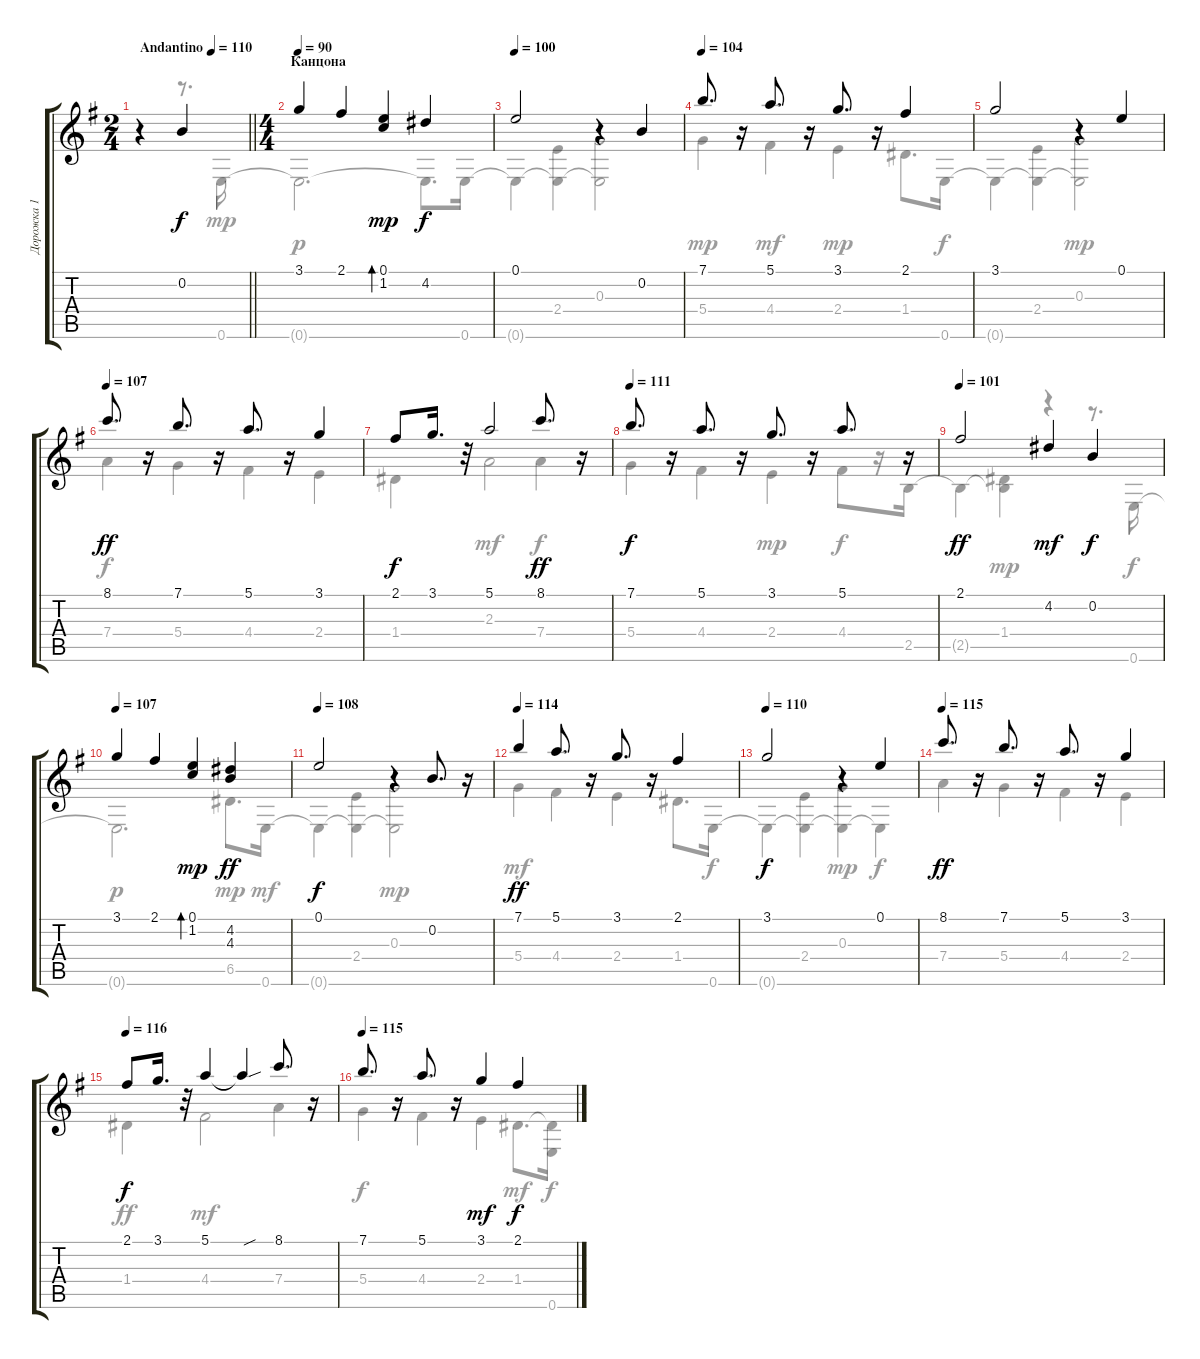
\track ("Дорожка 1" "Дорожка 1") {instrument acousticguitarnylon}
\staff {score tabs}
\tuning (E4 B3 G3 D3 A2 E2) {hide}
\voice
\ts (2 4)
\tempo (110 "Andantino")
\clef g2
\barLineRight lightlight
\ks eminor
r.4{dy f instrument acousticguitarnylon} 0.2.4 |
\ts (4 4)
\section ("" "Канцона")
\tempo 90
3.1.4 2.1.4 (0.1 1.2).4{bd 120 dy mp} 4.2.4{dy f} |
\tempo 100
0.1.2 r.4 0.2.4 |
\tempo 104
7.1.8{d} r.16 5.1.8{d} r.16 3.1.8{d} r.16 2.1.4 |
3.1.2 r.4 0.1.4 |
\tempo 107
8.1.8{d dy ff} r.16 7.1.8{d} r.16 5.1.8{d} r.16 3.1.4 |
2.1.8{dy f} 3.1.16{d} r.32 5.1.2 8.1.8{d dy ff} r.16 |
\tempo 111
7.1.8{d dy f} r.16 5.1.8{d} r.16 3.1.8{d} r.16 5.1.8{d} r.16 |
\tempo 101
2.1.2{dy ff} 4.2.4{dy mf} 0.2.4{dy f} |
\tempo 107
3.1.4 2.1.4 (0.1 1.2).4{bd 240 dy mp} (4.2 4.3).4{dy ff} |
\tempo 108
0.1.2{dy f} r.4 0.2.8{d} r.16 |
\tempo 114
7.1.4{dy ff} 5.1.8{d} r.16 3.1.8{d} r.16 2.1.4 |
\tempo 110
3.1.2{dy f} r.4 0.1.4 |
\tempo 115
8.1.8{d dy ff} r.16 7.1.8{d} r.16 5.1.8{d} r.16 3.1.4 |
\tempo 116
2.1.8{dy f} 3.1.16{d} r.32 5.1.4 5.1{sou t}.4 8.1.8{d} r.16 |
\tempo 115
7.1.8{d} r.16 5.1.8{d} r.16 3.1.4{dy mf} 2.1.4{dy f}
\voice
\clef g2
\ottava regular
\simile none
\barLineRight lightlight
\ks eminor
r.4{dy mp} r.8{d} 0.6.16 |
0.6{t}.2{d dy p} 0.6{t}.8{d dy f} 0.6.16 |
0.6{t}.4 (2.4 0.6{t}).4 (0.3 0.6{t}).2 |
5.4.4{dy mp} 4.4.4{dy mf} 2.4.4{dy mp} 1.4.8{d} 0.6.16{dy f} |
0.6{t}.4 (2.4 0.6{t}).4 (0.3 0.6{t}).2{dy mp} |
7.4.4{dy f} 5.4.4 4.4.4 2.4.4 |
1.4.4 2.3.2{dy mf} 7.4.4{dy f} |
5.4.4 4.4.4 2.4.4{dy mp} 4.4.8{dy f} r.16 2.5.16 |
2.5{t}.4 (1.4 2.5{t}).4{dy mp} r.4 r.8{d} 0.6.16{dy f} |
0.6{t}.2{d dy p} 6.5.8{d dy mp} 0.6.16{dy mf} |
0.6{t}.4{dy f} (2.4 0.6{t}).4 (0.3 0.6{t}).2{dy mp} |
5.4.4{dy mf} 4.4.4 2.4.4 1.4.8{d} 0.6.16{dy f} |
0.6{t}.4 (2.4 0.6{t}).4 (0.3 0.6{t}).4{dy mp} 0.6{t}.4{dy f} |
7.4.4 5.4.4 4.4.4 2.4.4 |
1.4.4{dy ff} 4.4.2{dy mf} 7.4.4 |
5.4.4{dy f} 4.4.4 2.4.4 1.4.8{d dy mf} (1.4{t} 0.6).16{dy f}
